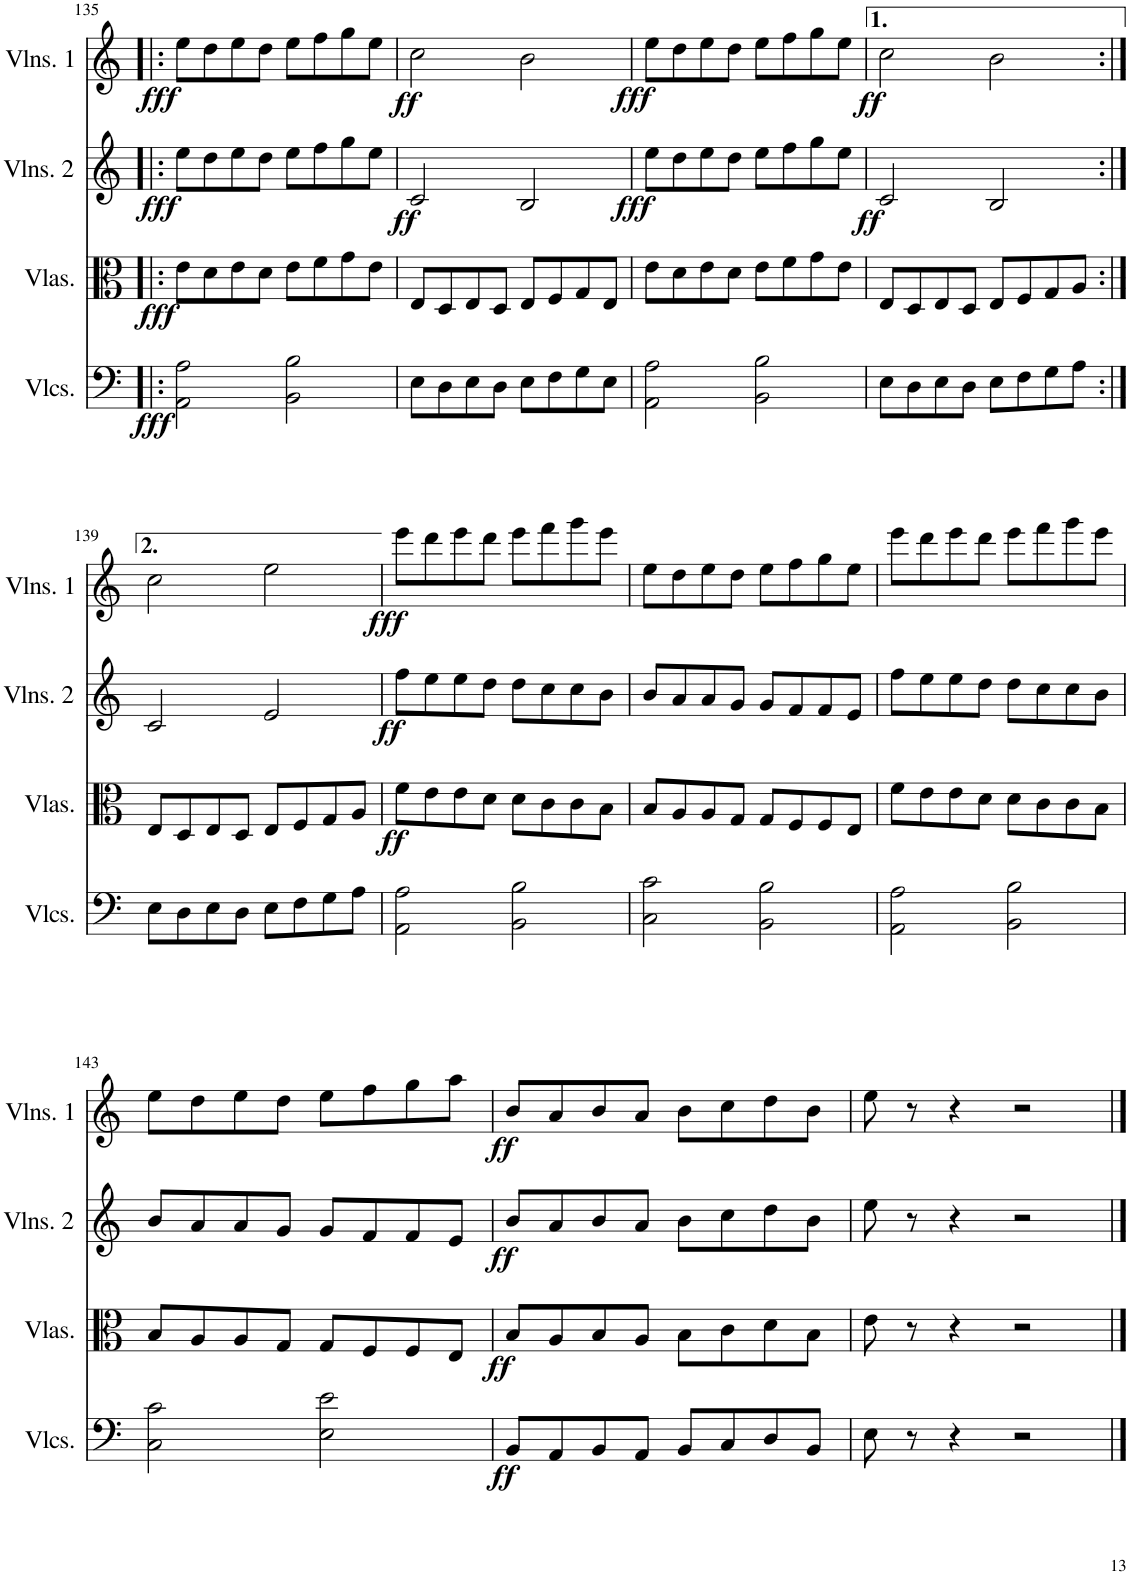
**kern	**dynam	**kern	**dynam	**kern	**dynam	**kern	**dynam
*part4	*part4	*part3	*part3	*part2	*part2	*part1	*part1
*staff4	*staff4	*staff3	*staff3	*staff2	*staff2	*staff1	*staff1
*I"Violoncellos	*	*I"Violas	*	*I"Violins 2	*	*I"Violins 1	*
*I'Vlcs.	*	*I'Vlas.	*	*I'Vlns. 2	*	*I'Vlns. 1	*
!!LO:PB:g=z
*clefF4	*	*clefC3	*	*clefG2	*	*clefG2	*
*k[]	*	*k[]	*	*k[]	*	*k[]	*
*M4/4	*	*M4/4	*	*M4/4	*	*M4/4	*
=135!|:	=135!|:	=135!|:	=135!|:	=135!|:	=135!|:	=135!|:	=135!|:
!	!LO:DY:b	!	!LO:DY:b	!	!LO:DY:b	!	!LO:DY:b
2AA\ 2A\	fff	8e\L	fff	8ee\L	fff	8ee\L	fff
.	.	8d\	.	8dd\	.	8dd\	.
.	.	8e\	.	8ee\	.	8ee\	.
.	.	8d\J	.	8dd\J	.	8dd\J	.
2BB\ 2B\	.	8e\L	.	8ee\L	.	8ee\L	.
.	.	8f\	.	8ff\	.	8ff\	.
.	.	8g\	.	8gg\	.	8gg\	.
.	.	8e\J	.	8ee\J	.	8ee\J	.
=136	=136	=136	=136	=136	=136	=136	=136
!	!	!	!	!	!LO:DY:b	!	!LO:DY:b
8E\L	.	8E/L	.	2c/	ff	2cc\	ff
8D\	.	8D/	.	.	.	.	.
8E\	.	8E/	.	.	.	.	.
8D\J	.	8D/J	.	.	.	.	.
8E\L	.	8E/L	.	2B/	.	2b\	.
8F\	.	8F/	.	.	.	.	.
8G\	.	8G/	.	.	.	.	.
8E\J	.	8E/J	.	.	.	.	.
=137	=137	=137	=137	=137	=137	=137	=137
!	!	!	!	!	!LO:DY:b	!	!LO:DY:b
2AA\ 2A\	.	8e\L	.	8ee\L	fff	8ee\L	fff
.	.	8d\	.	8dd\	.	8dd\	.
.	.	8e\	.	8ee\	.	8ee\	.
.	.	8d\J	.	8dd\J	.	8dd\J	.
2BB\ 2B\	.	8e\L	.	8ee\L	.	8ee\L	.
.	.	8f\	.	8ff\	.	8ff\	.
.	.	8g\	.	8gg\	.	8gg\	.
.	.	8e\J	.	8ee\J	.	8ee\J	.
=138	=138	=138	=138	=138	=138	=138	=138
!	!	!	!	!	!LO:DY:b	!	!LO:DY:b
8E\L	.	8E/L	.	2c/	ff	2cc\	ff
8D\	.	8D/	.	.	.	.	.
8E\	.	8E/	.	.	.	.	.
8D\J	.	8D/J	.	.	.	.	.
8E\L	.	8E/L	.	2B/	.	2b\	.
8F\	.	8F/	.	.	.	.	.
8G\	.	8G/	.	.	.	.	.
8A\J	.	8A/J	.	.	.	.	.
!!LO:LB:g=z
=139:|!	=139:|!	=139:|!	=139:|!	=139:|!	=139:|!	=139:|!	=139:|!
8E\L	.	8E/L	.	2c/	.	2cc\	.
8D\	.	8D/	.	.	.	.	.
8E\	.	8E/	.	.	.	.	.
8D\J	.	8D/J	.	.	.	.	.
8E\L	.	8E/L	.	2e/	.	2ee\	.
8F\	.	8F/	.	.	.	.	.
8G\	.	8G/	.	.	.	.	.
8A\J	.	8A/J	.	.	.	.	.
=140	=140	=140	=140	=140	=140	=140	=140
!	!	!	!LO:DY:b	!	!LO:DY:b	!	!LO:DY:b
2AA\ 2A\	.	8f\L	ff	8ff\L	ff	8eee\L	fff
.	.	8e\	.	8ee\	.	8ddd\	.
.	.	8e\	.	8ee\	.	8eee\	.
.	.	8d\J	.	8dd\J	.	8ddd\J	.
2BB\ 2B\	.	8d\L	.	8dd\L	.	8eee\L	.
.	.	8c\	.	8cc\	.	8fff\	.
.	.	8c\	.	8cc\	.	8ggg\	.
.	.	8B\J	.	8b\J	.	8eee\J	.
=141	=141	=141	=141	=141	=141	=141	=141
2C\ 2c\	.	8B/L	.	8b/L	.	8ee\L	.
.	.	8A/	.	8a/	.	8dd\	.
.	.	8A/	.	8a/	.	8ee\	.
.	.	8G/J	.	8g/J	.	8dd\J	.
2BB\ 2B\	.	8G/L	.	8g/L	.	8ee\L	.
.	.	8F/	.	8f/	.	8ff\	.
.	.	8F/	.	8f/	.	8gg\	.
.	.	8E/J	.	8e/J	.	8ee\J	.
=142	=142	=142	=142	=142	=142	=142	=142
2AA\ 2A\	.	8f\L	.	8ff\L	.	8eee\L	.
.	.	8e\	.	8ee\	.	8ddd\	.
.	.	8e\	.	8ee\	.	8eee\	.
.	.	8d\J	.	8dd\J	.	8ddd\J	.
2BB\ 2B\	.	8d\L	.	8dd\L	.	8eee\L	.
.	.	8c\	.	8cc\	.	8fff\	.
.	.	8c\	.	8cc\	.	8ggg\	.
.	.	8B\J	.	8b\J	.	8eee\J	.
!!LO:LB:g=z
=143	=143	=143	=143	=143	=143	=143	=143
2C\ 2c\	.	8B/L	.	8b/L	.	8ee\L	.
.	.	8A/	.	8a/	.	8dd\	.
.	.	8A/	.	8a/	.	8ee\	.
.	.	8G/J	.	8g/J	.	8dd\J	.
2E\ 2e\	.	8G/L	.	8g/L	.	8ee\L	.
.	.	8F/	.	8f/	.	8ff\	.
.	.	8F/	.	8f/	.	8gg\	.
.	.	8E/J	.	8e/J	.	8aa\J	.
=144	=144	=144	=144	=144	=144	=144	=144
!	!LO:DY:b	!	!LO:DY:b	!	!LO:DY:b	!	!LO:DY:b
8BB/L	ff	8B/L	ff	8b/L	ff	8b/L	ff
8AA/	.	8A/	.	8a/	.	8a/	.
8BB/	.	8B/	.	8b/	.	8b/	.
8AA/J	.	8A/J	.	8a/J	.	8a/J	.
8BB/L	.	8B\L	.	8b\L	.	8b\L	.
8C/	.	8c\	.	8cc\	.	8cc\	.
8D/	.	8d\	.	8dd\	.	8dd\	.
8BB/J	.	8B\J	.	8b\J	.	8b\J	.
=145	=145	=145	=145	=145	=145	=145	=145
8E\	.	8e\	.	8ee\	.	8ee\	.
8r	.	8r	.	8r	.	8r	.
4r	.	4r	.	4r	.	4r	.
2r	.	2r	.	2r	.	2r	.
==	==	==	==	==	==	==	==
*-	*-	*-	*-	*-	*-	*-	*-
